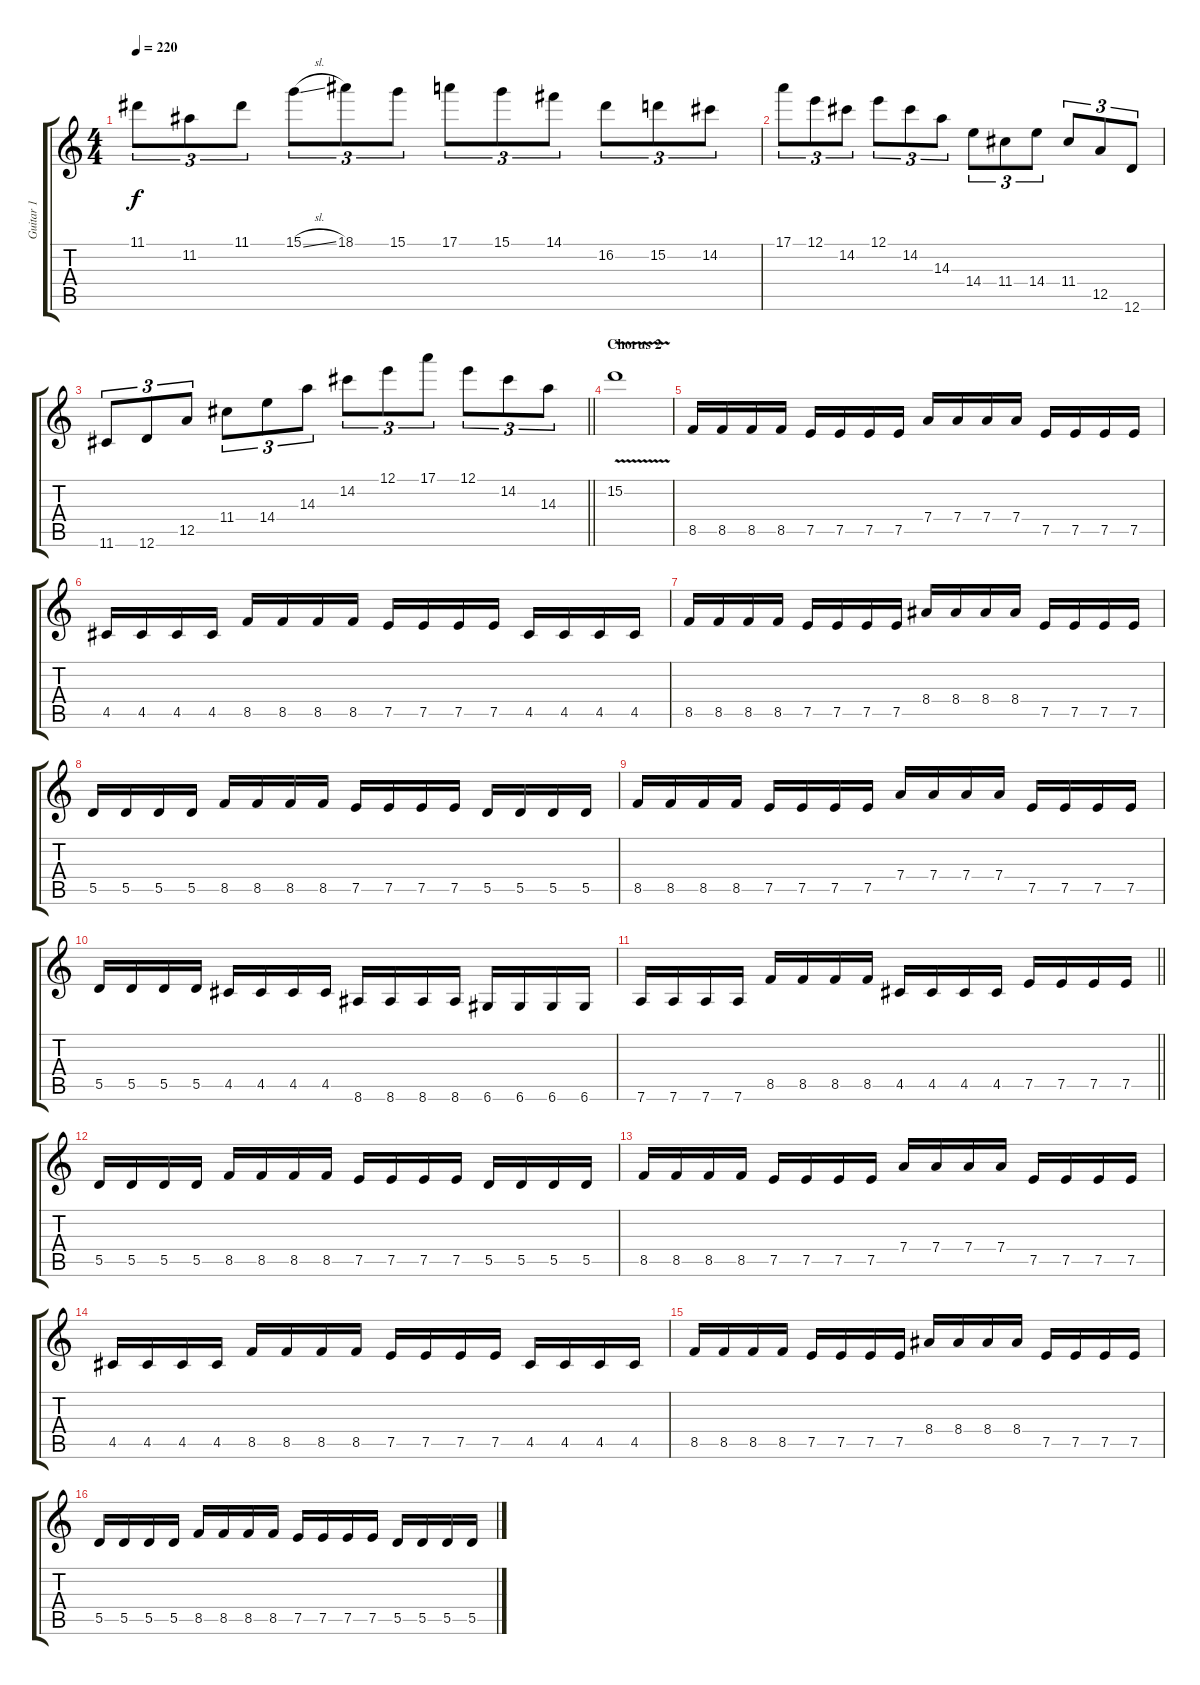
\track ("Guitar 1" "Guitar 1") {instrument distortionguitar}
\staff {score tabs}
\tuning (E4 B3 G3 D3 A2 D2) {hide}
\ts (4 4)
\tempo 220
\clef g2
\ks c
11.1.8{tu (3 2) dy f} 11.2.8{tu (3 2)} 11.1.8{tu (3 2)} 15.1{sl}.8{tu (3 2)} 18.1.8{tu (3 2)} 15.1.8{tu (3 2)} 17.1.8{tu (3 2)} 15.1.8{tu (3 2)} 14.1.8{tu (3 2)} 16.2.8{tu (3 2)} 15.2.8{tu (3 2)} 14.2.8{tu (3 2)} |
17.1.8{tu (3 2)} 12.1.8{tu (3 2)} 14.2.8{tu (3 2)} 12.1.8{tu (3 2)} 14.2.8{tu (3 2)} 14.3.8{tu (3 2)} 14.4.8{tu (3 2)} 11.4.8{tu (3 2)} 14.4.8{tu (3 2)} 11.4.8{tu (3 2)} 12.5.8{tu (3 2)} 12.6.8{tu (3 2)} |
\barLineRight lightlight
11.6.8{tu (3 2)} 12.6.8{tu (3 2)} 12.5.8{tu (3 2)} 11.4.8{tu (3 2)} 14.4.8{tu (3 2)} 14.3.8{tu (3 2)} 14.2.8{tu (3 2)} 12.1.8{tu (3 2)} 17.1.8{tu (3 2)} 12.1.8{tu (3 2)} 14.2.8{tu (3 2)} 14.3.8{tu (3 2)} |
\section ("" "Chorus 2")
15.2{v}.1 |
8.5.16 8.5.16 8.5.16 8.5.16 7.5.16 7.5.16 7.5.16 7.5.16 7.4.16 7.4.16 7.4.16 7.4.16 7.5.16 7.5.16 7.5.16 7.5.16 |
4.5.16 4.5.16 4.5.16 4.5.16 8.5.16 8.5.16 8.5.16 8.5.16 7.5.16 7.5.16 7.5.16 7.5.16 4.5.16 4.5.16 4.5.16 4.5.16 |
8.5.16 8.5.16 8.5.16 8.5.16 7.5.16 7.5.16 7.5.16 7.5.16 8.4.16 8.4.16 8.4.16 8.4.16 7.5.16 7.5.16 7.5.16 7.5.16 |
5.5.16 5.5.16 5.5.16 5.5.16 8.5.16 8.5.16 8.5.16 8.5.16 7.5.16 7.5.16 7.5.16 7.5.16 5.5.16 5.5.16 5.5.16 5.5.16 |
8.5.16 8.5.16 8.5.16 8.5.16 7.5.16 7.5.16 7.5.16 7.5.16 7.4.16 7.4.16 7.4.16 7.4.16 7.5.16 7.5.16 7.5.16 7.5.16 |
5.5.16 5.5.16 5.5.16 5.5.16 4.5.16 4.5.16 4.5.16 4.5.16 8.6.16 8.6.16 8.6.16 8.6.16 6.6.16 6.6.16 6.6.16 6.6.16 |
\barLineRight lightlight
7.6.16 7.6.16 7.6.16 7.6.16 8.5.16 8.5.16 8.5.16 8.5.16 4.5.16 4.5.16 4.5.16 4.5.16 7.5.16 7.5.16 7.5.16 7.5.16 |
5.5.16 5.5.16 5.5.16 5.5.16 8.5.16 8.5.16 8.5.16 8.5.16 7.5.16 7.5.16 7.5.16 7.5.16 5.5.16 5.5.16 5.5.16 5.5.16 |
8.5.16 8.5.16 8.5.16 8.5.16 7.5.16 7.5.16 7.5.16 7.5.16 7.4.16 7.4.16 7.4.16 7.4.16 7.5.16 7.5.16 7.5.16 7.5.16 |
4.5.16 4.5.16 4.5.16 4.5.16 8.5.16 8.5.16 8.5.16 8.5.16 7.5.16 7.5.16 7.5.16 7.5.16 4.5.16 4.5.16 4.5.16 4.5.16 |
8.5.16 8.5.16 8.5.16 8.5.16 7.5.16 7.5.16 7.5.16 7.5.16 8.4.16 8.4.16 8.4.16 8.4.16 7.5.16 7.5.16 7.5.16 7.5.16 |
5.5.16 5.5.16 5.5.16 5.5.16 8.5.16 8.5.16 8.5.16 8.5.16 7.5.16 7.5.16 7.5.16 7.5.16 5.5.16 5.5.16 5.5.16 5.5.16
